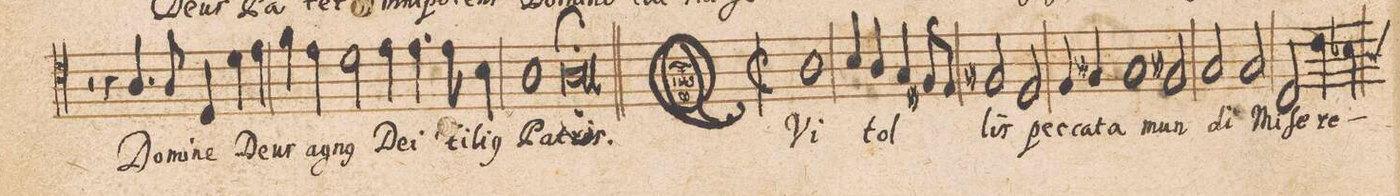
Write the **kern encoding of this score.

**kern	**text
*I"[Tenor II]	*
*clefC4	*
*k[]	*
*met(C|)	*
*M2/1	*
2r	.
4r	.
4.A/	Do-
8A/	-mi-
4D/	-ne
4dny\	De-
4e\	-us
=38-	=38-
4f\	A-
4e\	-gn(us)
2d\	De-
4e\	-i
4.e\	Fi-
8e\	-li-
4B\	-(us)
=39-	=39-
1A	Pa-
1Al;	-tris.
=40||	=40||
*M2/1	*
*met(C|)	*
*mmet(c|)	*
1A	QVi
4B/	tol-
4A/	.
4Gny/	.
8F#X/L	.
8E/J	.
=41-	=41-
2F#X/	-lis
2D/	pec-
4E/	-ca-
4F#X/	-ta
1G/	mun-
=42-	=42-
2F#X/	.
2G/	-di
2G/	Mi-
=43-	=43-
2C/	-ſe-
4c\	-re-
*custos:A	*
4B-X\	.
*-	*-
